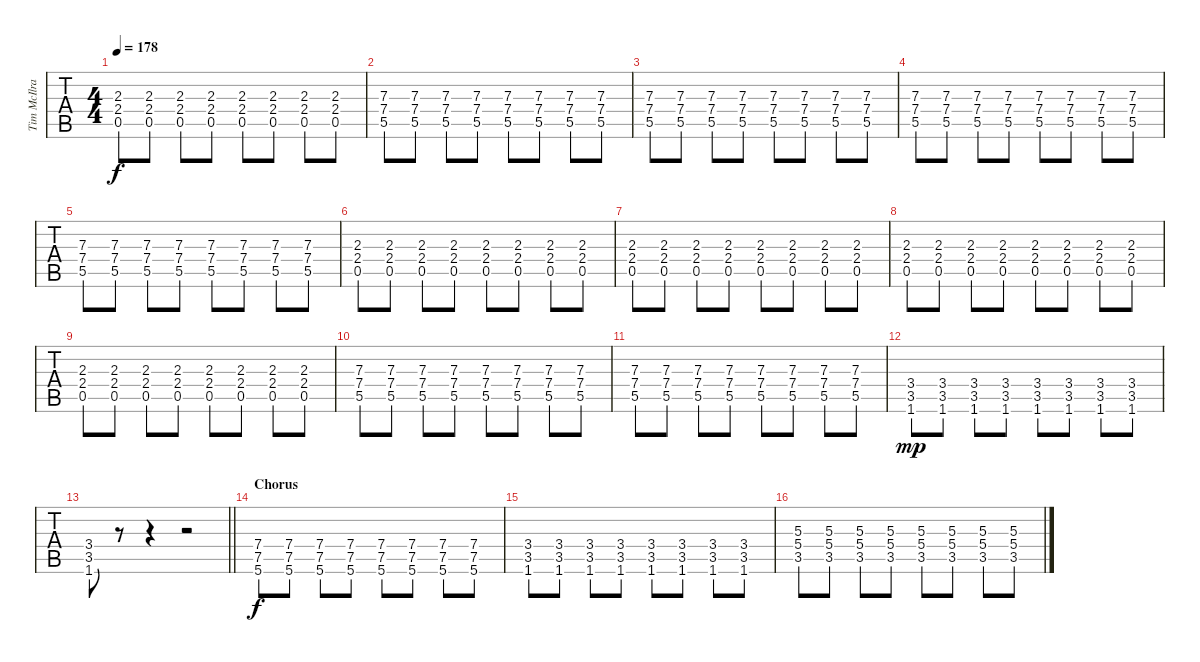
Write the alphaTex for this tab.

\track ("Tim McIlrath - Guitar Two" "Tim McIlra") {instrument distortionguitar}
\staff {tabs}
\tuning (Eb4 Bb3 Gb3 Db3 Ab2 Eb2) {hide}
\ts (4 4)
\tempo 178
\clef g2
\ks c
(2.3 2.4 0.5).8{dy f} (2.3 2.4 0.5).8 (2.3 2.4 0.5).8 (2.3 2.4 0.5).8 (2.3 2.4 0.5).8 (2.3 2.4 0.5).8 (2.3 2.4 0.5).8 (2.3 2.4 0.5).8 |
(7.3 7.4 5.5).8 (7.3 7.4 5.5).8 (7.3 7.4 5.5).8 (7.3 7.4 5.5).8 (7.3 7.4 5.5).8 (7.3 7.4 5.5).8 (7.3 7.4 5.5).8 (7.3 7.4 5.5).8 |
(7.3 7.4 5.5).8 (7.3 7.4 5.5).8 (7.3 7.4 5.5).8 (7.3 7.4 5.5).8 (7.3 7.4 5.5).8 (7.3 7.4 5.5).8 (7.3 7.4 5.5).8 (7.3 7.4 5.5).8 |
(7.3 7.4 5.5).8 (7.3 7.4 5.5).8 (7.3 7.4 5.5).8 (7.3 7.4 5.5).8 (7.3 7.4 5.5).8 (7.3 7.4 5.5).8 (7.3 7.4 5.5).8 (7.3 7.4 5.5).8 |
(7.3 7.4 5.5).8 (7.3 7.4 5.5).8 (7.3 7.4 5.5).8 (7.3 7.4 5.5).8 (7.3 7.4 5.5).8 (7.3 7.4 5.5).8 (7.3 7.4 5.5).8 (7.3 7.4 5.5).8 |
(2.3 2.4 0.5).8 (2.3 2.4 0.5).8 (2.3 2.4 0.5).8 (2.3 2.4 0.5).8 (2.3 2.4 0.5).8 (2.3 2.4 0.5).8 (2.3 2.4 0.5).8 (2.3 2.4 0.5).8 |
(2.3 2.4 0.5).8 (2.3 2.4 0.5).8 (2.3 2.4 0.5).8 (2.3 2.4 0.5).8 (2.3 2.4 0.5).8 (2.3 2.4 0.5).8 (2.3 2.4 0.5).8 (2.3 2.4 0.5).8 |
(2.3 2.4 0.5).8 (2.3 2.4 0.5).8 (2.3 2.4 0.5).8 (2.3 2.4 0.5).8 (2.3 2.4 0.5).8 (2.3 2.4 0.5).8 (2.3 2.4 0.5).8 (2.3 2.4 0.5).8 |
(2.3 2.4 0.5).8 (2.3 2.4 0.5).8 (2.3 2.4 0.5).8 (2.3 2.4 0.5).8 (2.3 2.4 0.5).8 (2.3 2.4 0.5).8 (2.3 2.4 0.5).8 (2.3 2.4 0.5).8 |
(7.3 7.4 5.5).8 (7.3 7.4 5.5).8 (7.3 7.4 5.5).8 (7.3 7.4 5.5).8 (7.3 7.4 5.5).8 (7.3 7.4 5.5).8 (7.3 7.4 5.5).8 (7.3 7.4 5.5).8 |
(7.3 7.4 5.5).8 (7.3 7.4 5.5).8 (7.3 7.4 5.5).8 (7.3 7.4 5.5).8 (7.3 7.4 5.5).8 (7.3 7.4 5.5).8 (7.3 7.4 5.5).8 (7.3 7.4 5.5).8 |
(3.4 3.5 1.6).8{dy mp} (3.4 3.5 1.6).8 (3.4 3.5 1.6).8 (3.4 3.5 1.6).8 (3.4 3.5 1.6).8 (3.4 3.5 1.6).8 (3.4 3.5 1.6).8 (3.4 3.5 1.6).8 |
\barLineRight lightlight
(3.4 3.5 1.6).8 r.8 r.4 r.2 |
\section ("" "Chorus")
(7.4 7.5 5.6).8{dy f} (7.4 7.5 5.6).8 (7.4 7.5 5.6).8 (7.4 7.5 5.6).8 (7.4 7.5 5.6).8 (7.4 7.5 5.6).8 (7.4 7.5 5.6).8 (7.4 7.5 5.6).8 |
(3.4 3.5 1.6).8 (3.4 3.5 1.6).8 (3.4 3.5 1.6).8 (3.4 3.5 1.6).8 (3.4 3.5 1.6).8 (3.4 3.5 1.6).8 (3.4 3.5 1.6).8 (3.4 3.5 1.6).8 |
(5.3 5.4 3.5).8 (5.3 5.4 3.5).8 (5.3 5.4 3.5).8 (5.3 5.4 3.5).8 (5.3 5.4 3.5).8 (5.3 5.4 3.5).8 (5.3 5.4 3.5).8 (5.3 5.4 3.5).8
